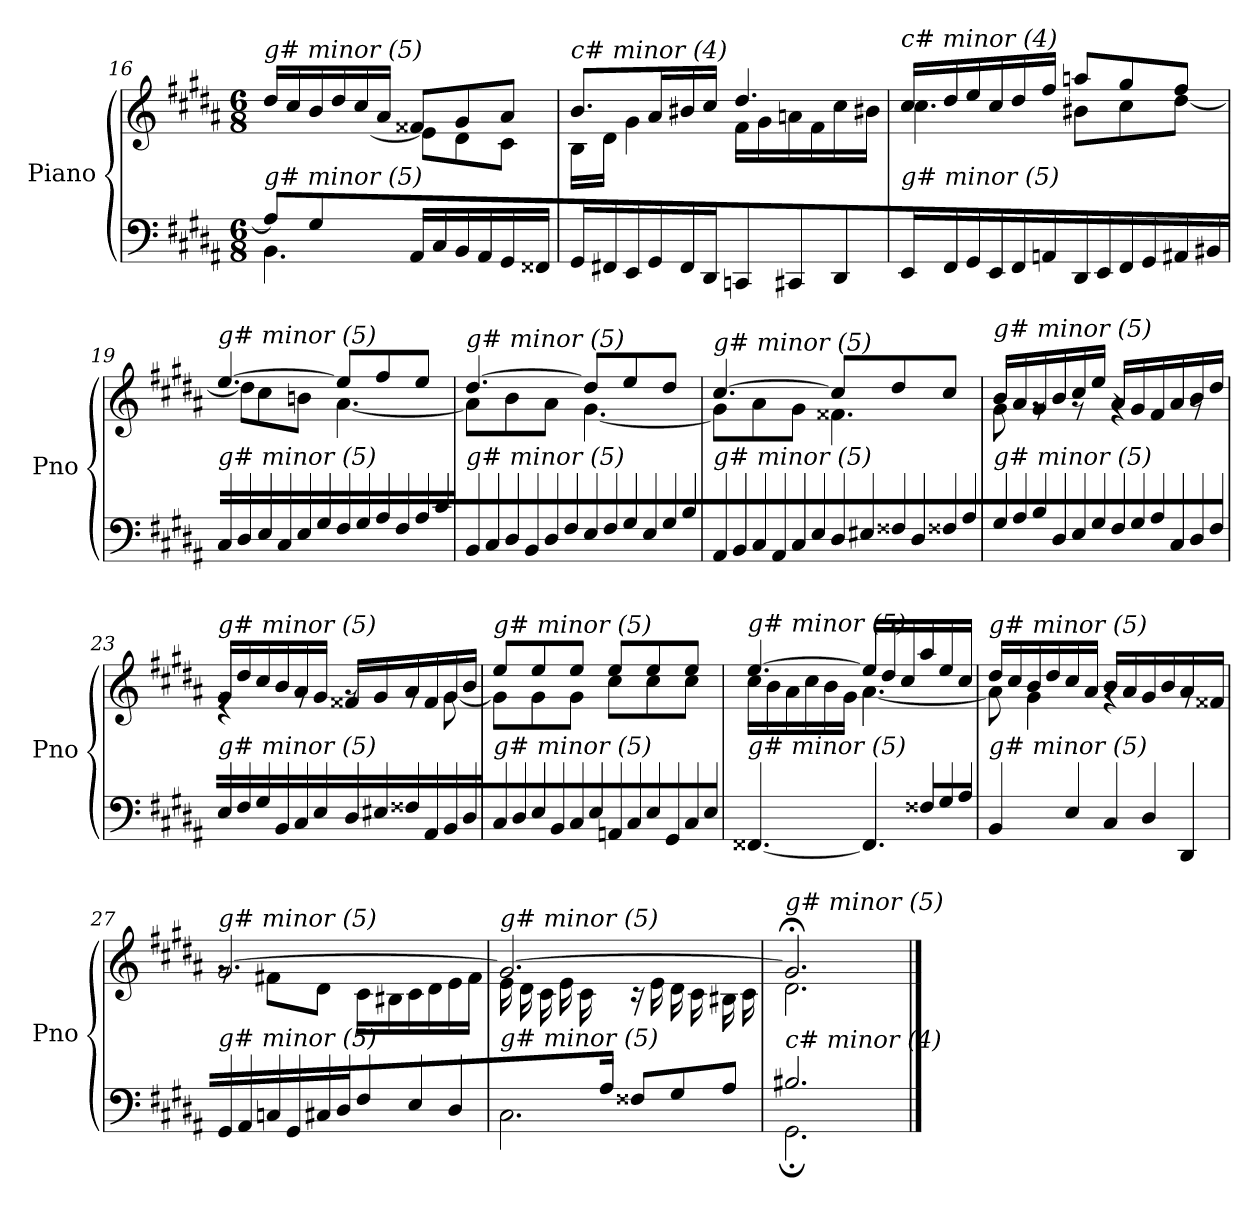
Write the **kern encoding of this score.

**kern	**kern
*part1	*part1
*staff2	*staff1
*I"Piano	*
*I'Pno	*
*clefF4	*clefG2
*k[f#c#g#d#a#]	*k[f#c#g#d#a#]
*M6/8	*M6/8
=16	=16
*^	*^
!	!	!LO:TX:i:t=g# minor (5)	!
!LO:TX:i:t=g# minor (5)	!	!	!
8A#/L]	4.BB\	16dd#/LL	4ryy
.	.	16cc#/	.
8G#/	.	16b/	.
.	.	16dd#/	.
2ryy	.	16cc#/	[8e\J
.	.	16a#/JJ	.
.	16AA#/LL	8f##X/L	8e\L]
.	16C#/	.	.
.	16BB/	8g#/	8d#\
.	16AA#/	.	.
.	16GG#/	8a#/J	8c#\J
.	16FF##X/JJ	.	.
!!LO:LB:g=z	!!
=17	=17	=17	=17
!	!	!LO:TX:i:t=c# minor (4)	!
!LO:TX:i:t=g# minor (5)	!	!	!
*v	*v	*	*
16GG#/LL	8.b/L	16B\LL
16FF#X/	.	16d#\JJ
16EE/	.	4g#\
16GG#/	16a#/L	.
16FF#/	16b#X/	.
16DD#/JJ	16cc#/JJ	.
8CCni/L	4.dd#/	16f#\LL
.	.	16g#\
8CC#/	.	16an\
.	.	16f#\
8DD#/J	.	16cc#\
.	.	16b#X\JJ
=18	=18	=18
!	!LO:TX:i:t=c# minor (4)	!
!LO:TX:i:t=g# minor (5)	!	!
16EE/LL	16cc#/LL	4.cc#\
16FF#/	16dd#/	.
16GG#/	16ee/	.
16EE/	16cc#/	.
16FF#/	16dd#/	.
16AAn/JJ	16ff#/JJ	.
16DD#/LL	8aan/L	8b#X\L
16EE/	.	.
16FF#/	8gg#/	8cc#\
16GG#/	.	.
16AA#X/	8ff#/J	[8dd#\J
16BB#Xj/JJ	.	.
=19	=19	=19
!	!LO:TX:i:t=g# minor (5)	!
!LO:TX:i:t=g# minor (5)	!	!
16C#\LL	[4.ee/	8dd#\L]
16D#\	.	.
16E\	.	8cc#\
16C#\	.	.
16E\	.	8bn\J
16G#\JJ	.	.
16F#\LL	8ee/L]	[4.a#\
16G#\	.	.
16A#\	8ff#/	.
16F#\	.	.
16A#\	8ee/J	.
16c#\JJ	.	.
!!LO:LB:g=z	!!
=20	=20	=20
!	!LO:TX:i:t=g# minor (5)	!
!LO:TX:i:t=g# minor (5)	!	!
16BB\LL	[4.dd#/	8a#\L]
16C#\	.	.
16D#\	.	8b\
16BB\	.	.
16D#\	.	8a#\J
16F#\JJ	.	.
16E\LL	8dd#/L]	[4.g#\
16F#\	.	.
16G#\	8ee/	.
16E\	.	.
16G#\	8dd#/J	.
16B\JJ	.	.
=21	=21	=21
!	!LO:TX:i:t=g# minor (5)	!
!LO:TX:i:t=g# minor (5)	!	!
16AA#/LL	[4.cc#/	8g#\L]
16BB/	.	.
16C#/	.	8a#\
16AA#/	.	.
16C#/	.	8g#\J
16E/JJ	.	.
16D#\LL	8cc#/L]	4.f##X\
16E#X\	.	.
16F##X\	8dd#/	.
16D#\	.	.
16F##X\	8cc#/J	.
16A#\JJ	.	.
=22	=22	=22
!	!LO:TX:i:t=g# minor (5)	!
!LO:TX:i:t=g# minor (5)	!	!
16G#\LL	16b/LL	8g#\
16A#\	16a#/	.
16B\	16g#/	8rg
16D#\	16b/	.
16E\	16cc#/	8rg
16G#\JJ	16ee/JJ	.
16F#\LL	16a#/LL	4rg
16G#\	16g#/	.
16A#\	16f#/	.
16C#\	16a#/	.
16D#\	16b/	8rg
16F#\JJ	16dd#/JJ	.
!!LO:LB:g=z	!!
=23	=23	=23
!	!LO:TX:i:t=g# minor (5)	!
!LO:TX:i:t=g# minor (5)	!	!
16E\LL	16g#/LL	4re
16F#\	16dd#/	.
16G#\	16cc#/	.
16BB\	16b/	.
16C#\	16a#/	8rg
16E\JJ	16g#/JJ	.
16D#/LL	16f##X/LL	8rg
16E#X/	16g#/	.
16F##X/	16a#/	8rg
16AA#/	16f##/	.
16BB/	16g#/	[8g#\
16D#/JJ	16b/JJ	.
=24	=24	=24
!	!LO:TX:i:t=g# minor (5)	!
!LO:TX:i:t=g# minor (5)	!	!
16C#/LL	8ee/L	8g#\L]
16D#/	.	.
16E/	8ee/	8g#\
16BB/	.	.
16C#/	8ee/J	8g#\J
16E/JJ	.	.
16AAn/LL	8ee/L	8cc#\L
16C#/	.	.
16E/	8ee/	8cc#\
16GG#/	.	.
16C#/	8ee/J	8cc#\J
16E/JJ	.	.
=25	=25	=25
!	!LO:TX:i:t=g# minor (5)	!
!LO:TX:i:t=g# minor (5)	!	!
[4.FF##X/	[4.ee/	16cc#\LL
.	.	16b\
.	.	16a#\
.	.	16cc#\
.	.	16b\
.	.	16g#\JJ
8.FF##\L]	16ee/LL]	[4.a#\
.	16dd#/	.
.	16cc#/	.
16F##X\L	16aa#/	.
16G#\	16ee/	.
16A#\JJ	16cc#/JJ	.
!!LO:LB:g=z	!!
=26	=26	=26
!	!LO:TX:i:t=g# minor (5)	!
!LO:TX:i:t=g# minor (5)	!	!
4BB/	16dd#/LL	8a#\]
.	16cc#/	.
.	16b/	4g#\
.	16dd#/	.
8E\	16cc#/	.
.	16a#/JJ	.
8C#/L	16b/LL	4rg
.	16a#/	.
8D#/	16g#/	.
.	16b/	.
8DD#/J	16a#/	8rg
.	16f##X/JJ	.
=27	=27	=27
!	!LO:TX:i:t=g# minor (5)	!
!LO:TX:i:t=g# minor (5)	!	!
16GG#/LL	[2.g#/	8rg
16AA#/	.	.
16Cni/	.	8f#X\L
16GG#/	.	.
16C#i/	.	8d#\J
16D#/JJ	.	.
8F#\L	.	16c#\LL
.	.	16B#Xj\
8E\	.	16c#\
.	.	16d#\
8D#\J	.	16e\
.	.	16f#\JJ
=28	=28	=28
*^	*	*^
*	*^	*	*	*
!	!	!	!LO:TX:i:t=g# minor (5)	!	!
!LO:TX:i:t=g# minor (5)	!	!	!	!	!
4ryy	2.C#\	4.ryy	2.g#/_	16e\LL	4.ryy
.	.	.	.	16d#\	.
.	.	.	.	16c#\	.
.	.	.	.	16e\	.
16ryy	.	.	.	16c#\	.
16A#/JJ	.	.	.	16ryy	.
4.ryy	.	8F##X/L	.	16r	4.ryy
.	.	.	.	16e\LL	.
.	.	8G#/	.	16d#\	.
.	.	.	.	16c#\	.
.	.	8A#/J	.	16B#Xj\	.
.	.	.	.	16c#\JJ	.
*	*v	*v	*	*	*
*	*	*	*v	*v
=29	=29	=29	=29
!	!	!LO:TX:i:t=g# minor (5)	!
!LO:TX:i:t=c# minor (4)	!	!	!
2.B#X/	2.GG#;\	2.g#;</]	2.d#\
*v	*v	*	*
*	*v	*v
==	==
*-	*-
